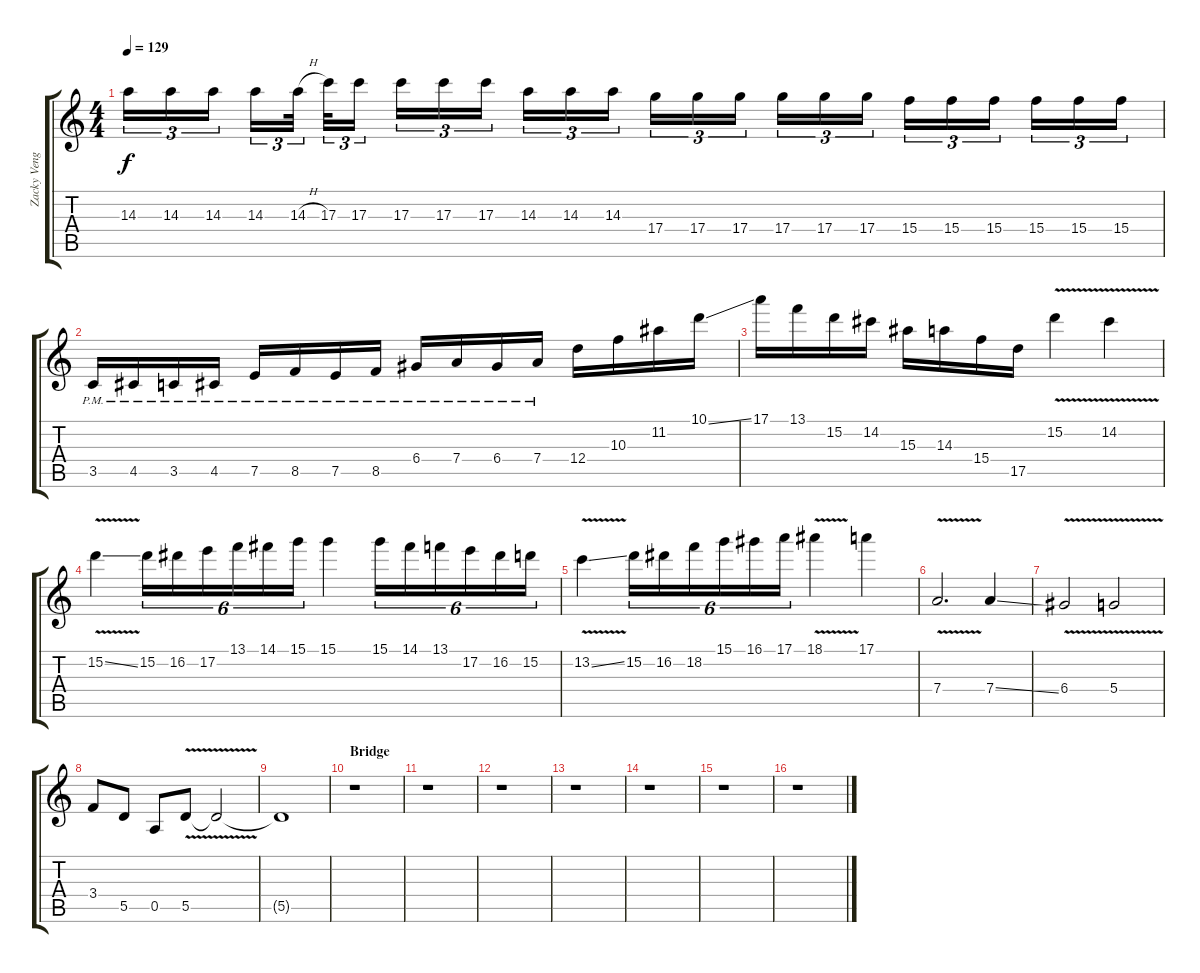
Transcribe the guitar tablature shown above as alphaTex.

\track ("Zacky Vengeance (Lead Guitar 1)" "Zacky Veng") {instrument distortionguitar}
\staff {score tabs}
\tuning (E4 B3 G3 D3 A2 D2) {hide}
\ts (4 4)
\tempo 129
\clef g2
\ks c
14.3.16{tu (3 2) dy f} 14.3.16{tu (3 2)} 14.3.16{tu (3 2)} 14.3.16{tu (3 2)} 14.3{h}.32{tu (3 2)} 17.3.32{tu (3 2)} 17.3.16{tu (3 2)} 17.3.16{tu (3 2)} 17.3.16{tu (3 2)} 17.3.16{tu (3 2)} 14.3.16{tu (3 2)} 14.3.16{tu (3 2)} 14.3.16{tu (3 2)} 17.4.16{tu (3 2)} 17.4.16{tu (3 2)} 17.4.16{tu (3 2)} 17.4.16{tu (3 2)} 17.4.16{tu (3 2)} 17.4.16{tu (3 2)} 15.4.16{tu (3 2)} 15.4.16{tu (3 2)} 15.4.16{tu (3 2)} 15.4.16{tu (3 2)} 15.4.16{tu (3 2)} 15.4.16{tu (3 2)} |
3.5{pm}.16 4.5{pm}.16 3.5{pm}.16 4.5{pm}.16 7.5{pm}.16 8.5{pm}.16 7.5{pm}.16 8.5{pm}.16 6.4{pm}.16 7.4{pm}.16 6.4{pm}.16 7.4{pm}.16 12.4.16 10.3.16 11.2.16 10.1{ss}.16 |
17.1.16 13.1.16 15.2.16 14.2.16 15.3.16 14.3.16 15.4.16 17.5.16 15.2{v}.4 14.2{v}.4 |
15.2{v ss}.4 15.2.16{tu (6 4)} 16.2.16{tu (6 4)} 17.2.16{tu (6 4)} 13.1.16{tu (6 4)} 14.1.16{tu (6 4)} 15.1.16{tu (6 4)} 15.1.4 15.1.16{tu (6 4)} 14.1.16{tu (6 4)} 13.1.16{tu (6 4)} 17.2.16{tu (6 4)} 16.2.16{tu (6 4)} 15.2.16{tu (6 4)} |
13.2{v ss}.4 15.2.16{tu (6 4)} 16.2.16{tu (6 4)} 18.2.16{tu (6 4)} 15.1.16{tu (6 4)} 16.1.16{tu (6 4)} 17.1.16{tu (6 4)} 18.1{v}.4 17.1.4 |
7.4{v}.2{d} 7.4{ss}.4 |
6.4{v}.2 5.4{v}.2 |
3.4.8 5.5.8 0.5.8 5.5{v}.8 5.5{t}.2 |
5.5{t}.1 |
\section ("" "Bridge")
r.1 |
r.1 |
r.1 |
r.1 |
r.1 |
r.1 |
r.1
